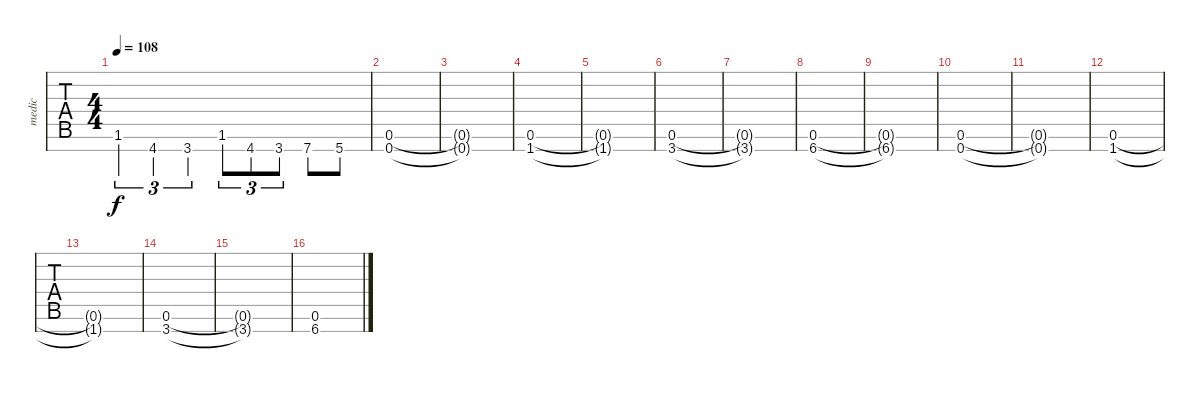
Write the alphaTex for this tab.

\track ("medic" "medic") {instrument overdrivenguitar}
\staff {tabs}
\tuning (E4 A3 Gb3 D3 A2 E2 A1) {hide}
\ts (4 4)
\tempo 108
\clef f4
\ks c
1.6.4{tu (3 2) dy f} 4.7.4{tu (3 2)} 3.7.4{tu (3 2)} 1.6.8{tu (3 2)} 4.7.8{tu (3 2)} 3.7.8{tu (3 2)} 7.7.8 5.7.8 |
(0.6 0.7).1 |
(0.6{t} 0.7{t}).1 |
(0.6 1.7).1 |
(0.6{t} 1.7{t}).1 |
(0.6 3.7).1 |
(0.6{t} 3.7{t}).1 |
(0.6 6.7).1 |
(0.6{t} 6.7{t}).1 |
(0.6 0.7).1 |
(0.6{t} 0.7{t}).1 |
(0.6 1.7).1 |
(0.6{t} 1.7{t}).1 |
(0.6 3.7).1 |
(0.6{t} 3.7{t}).1 |
(0.6 6.7).1
